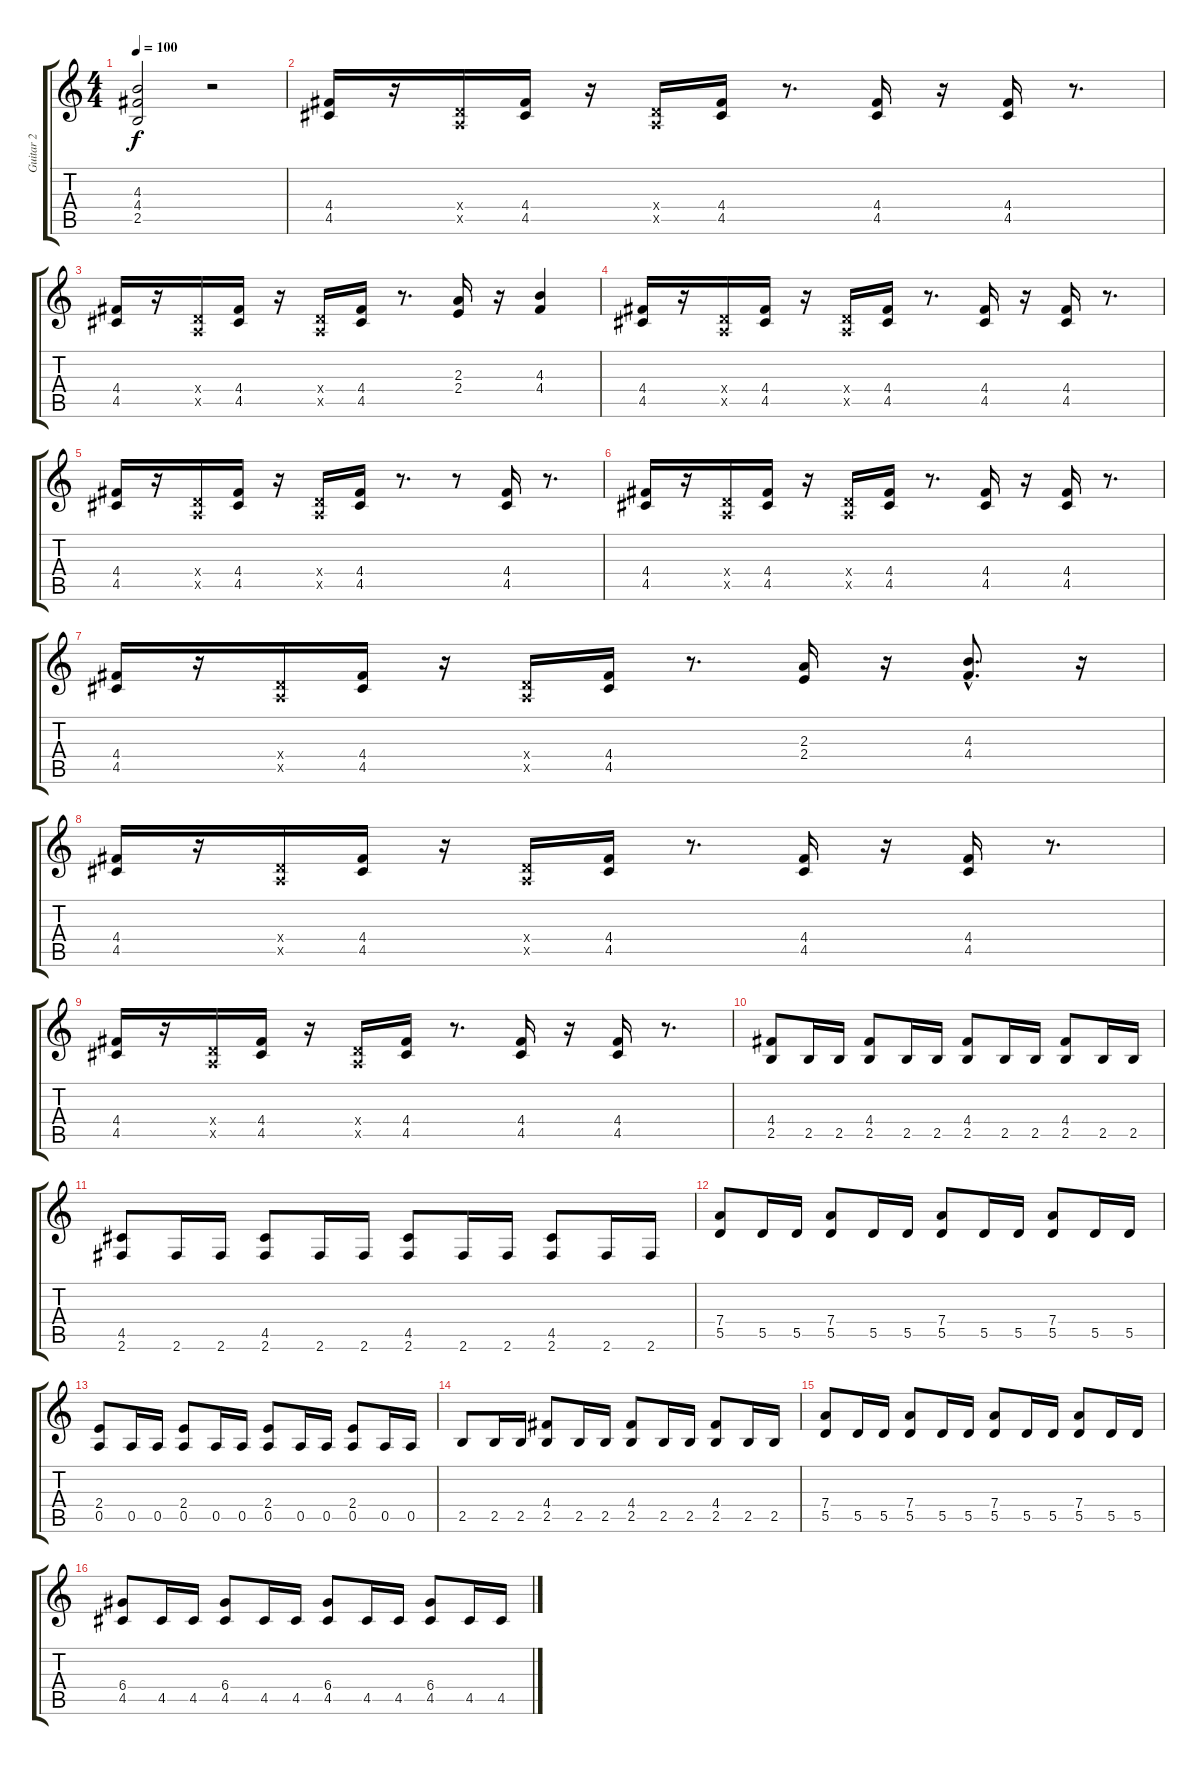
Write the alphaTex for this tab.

\track ("Guitar 2" "Guitar 2") {instrument overdrivenguitar}
\staff {score tabs}
\tuning (E4 B3 G3 D3 A2 E2) {hide}
\ts (4 4)
\tempo 100
\clef g2
\ks c
(4.3 4.4 2.5).2{dy f} r.2 |
(4.4 4.5).16 r.16 (0.4{x} 0.5{x}).16 (4.4 4.5).16 r.16 (0.4{x} 0.5{x}).16 (4.4 4.5).16 r.8{d} (4.4 4.5).16 r.16 (4.4 4.5).16 r.8{d} |
(4.4 4.5).16 r.16 (0.4{x} 0.5{x}).16 (4.4 4.5).16 r.16 (0.4{x} 0.5{x}).16 (4.4 4.5).16 r.8{d} (2.3 2.4).16 r.16 (4.3 4.4).4 |
(4.4 4.5).16 r.16 (0.4{x} 0.5{x}).16 (4.4 4.5).16 r.16 (0.4{x} 0.5{x}).16 (4.4 4.5).16 r.8{d} (4.4 4.5).16 r.16 (4.4 4.5).16 r.8{d} |
(4.4 4.5).16 r.16 (0.4{x} 0.5{x}).16 (4.4 4.5).16 r.16 (0.4{x} 0.5{x}).16 (4.4 4.5).16 r.8{d} r.8 (4.4 4.5).16 r.8{d} |
(4.4 4.5).16 r.16 (0.4{x} 0.5{x}).16 (4.4 4.5).16 r.16 (0.4{x} 0.5{x}).16 (4.4 4.5).16 r.8{d} (4.4 4.5).16 r.16 (4.4 4.5).16 r.8{d} |
(4.4 4.5).16 r.16 (0.4{x} 0.5{x}).16 (4.4 4.5).16 r.16 (0.4{x} 0.5{x}).16 (4.4 4.5).16 r.8{d} (2.3 2.4).16 r.16 (4.3{hac} 4.4{hac}).8{d} r.16 |
(4.4 4.5).16 r.16 (0.4{x} 0.5{x}).16 (4.4 4.5).16 r.16 (0.4{x} 0.5{x}).16 (4.4 4.5).16 r.8{d} (4.4 4.5).16 r.16 (4.4 4.5).16 r.8{d} |
(4.4 4.5).16 r.16 (0.4{x} 0.5{x}).16 (4.4 4.5).16 r.16 (0.4{x} 0.5{x}).16 (4.4 4.5).16 r.8{d} (4.4 4.5).16 r.16 (4.4 4.5).16 r.8{d} |
(4.4 2.5).8 2.5.16 2.5.16 (4.4 2.5).8 2.5.16 2.5.16 (4.4 2.5).8 2.5.16 2.5.16 (4.4 2.5).8 2.5.16 2.5.16 |
(4.5 2.6).8 2.6.16 2.6.16 (4.5 2.6).8 2.6.16 2.6.16 (4.5 2.6).8 2.6.16 2.6.16 (4.5 2.6).8 2.6.16 2.6.16 |
(7.4 5.5).8 5.5.16 5.5.16 (7.4 5.5).8 5.5.16 5.5.16 (7.4 5.5).8 5.5.16 5.5.16 (7.4 5.5).8 5.5.16 5.5.16 |
(2.4 0.5).8 0.5.16 0.5.16 (2.4 0.5).8 0.5.16 0.5.16 (2.4 0.5).8 0.5.16 0.5.16 (2.4 0.5).8 0.5.16 0.5.16 |
2.5.8 2.5.16 2.5.16 (4.4 2.5).8 2.5.16 2.5.16 (4.4 2.5).8 2.5.16 2.5.16 (4.4 2.5).8 2.5.16 2.5.16 |
(7.4 5.5).8 5.5.16 5.5.16 (7.4 5.5).8 5.5.16 5.5.16 (7.4 5.5).8 5.5.16 5.5.16 (7.4 5.5).8 5.5.16 5.5.16 |
(6.4 4.5).8 4.5.16 4.5.16 (6.4 4.5).8 4.5.16 4.5.16 (6.4 4.5).8 4.5.16 4.5.16 (6.4 4.5).8 4.5.16 4.5.16
